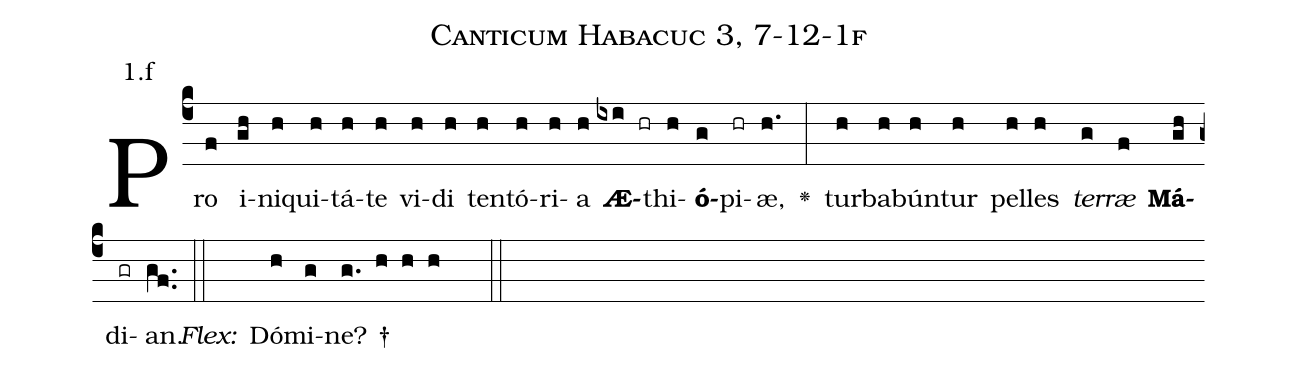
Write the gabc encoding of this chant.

name: Canticum Habacuc 3, 7-12-1f;
annotation: 1.f;
%%
(c4)Pro(f) i(gh)ni(h)qui(h)tá(h)te(h) vi(h)di(h) ten(h)tó(h)ri(h)a(h) <b>Æ</b>(ixi hr)thi(h)<b>ó</b>(g)pi(hr)æ,(h.) <v>\greheightstar</v>(:) tur(h)ba(h)bún(h)tur(h) pel(h)les(h) <i>ter</i>(g)<i>ræ</i>(f) <b>Má</b>(gh)di(gr)an.(gf..) (::)
<i>Flex:</i>()  Dó(h)mi(g)ne? †(g. h h h  ::)

%E(h) u(h) o(g) u(f) a(gh) e.(gf..) (::)
